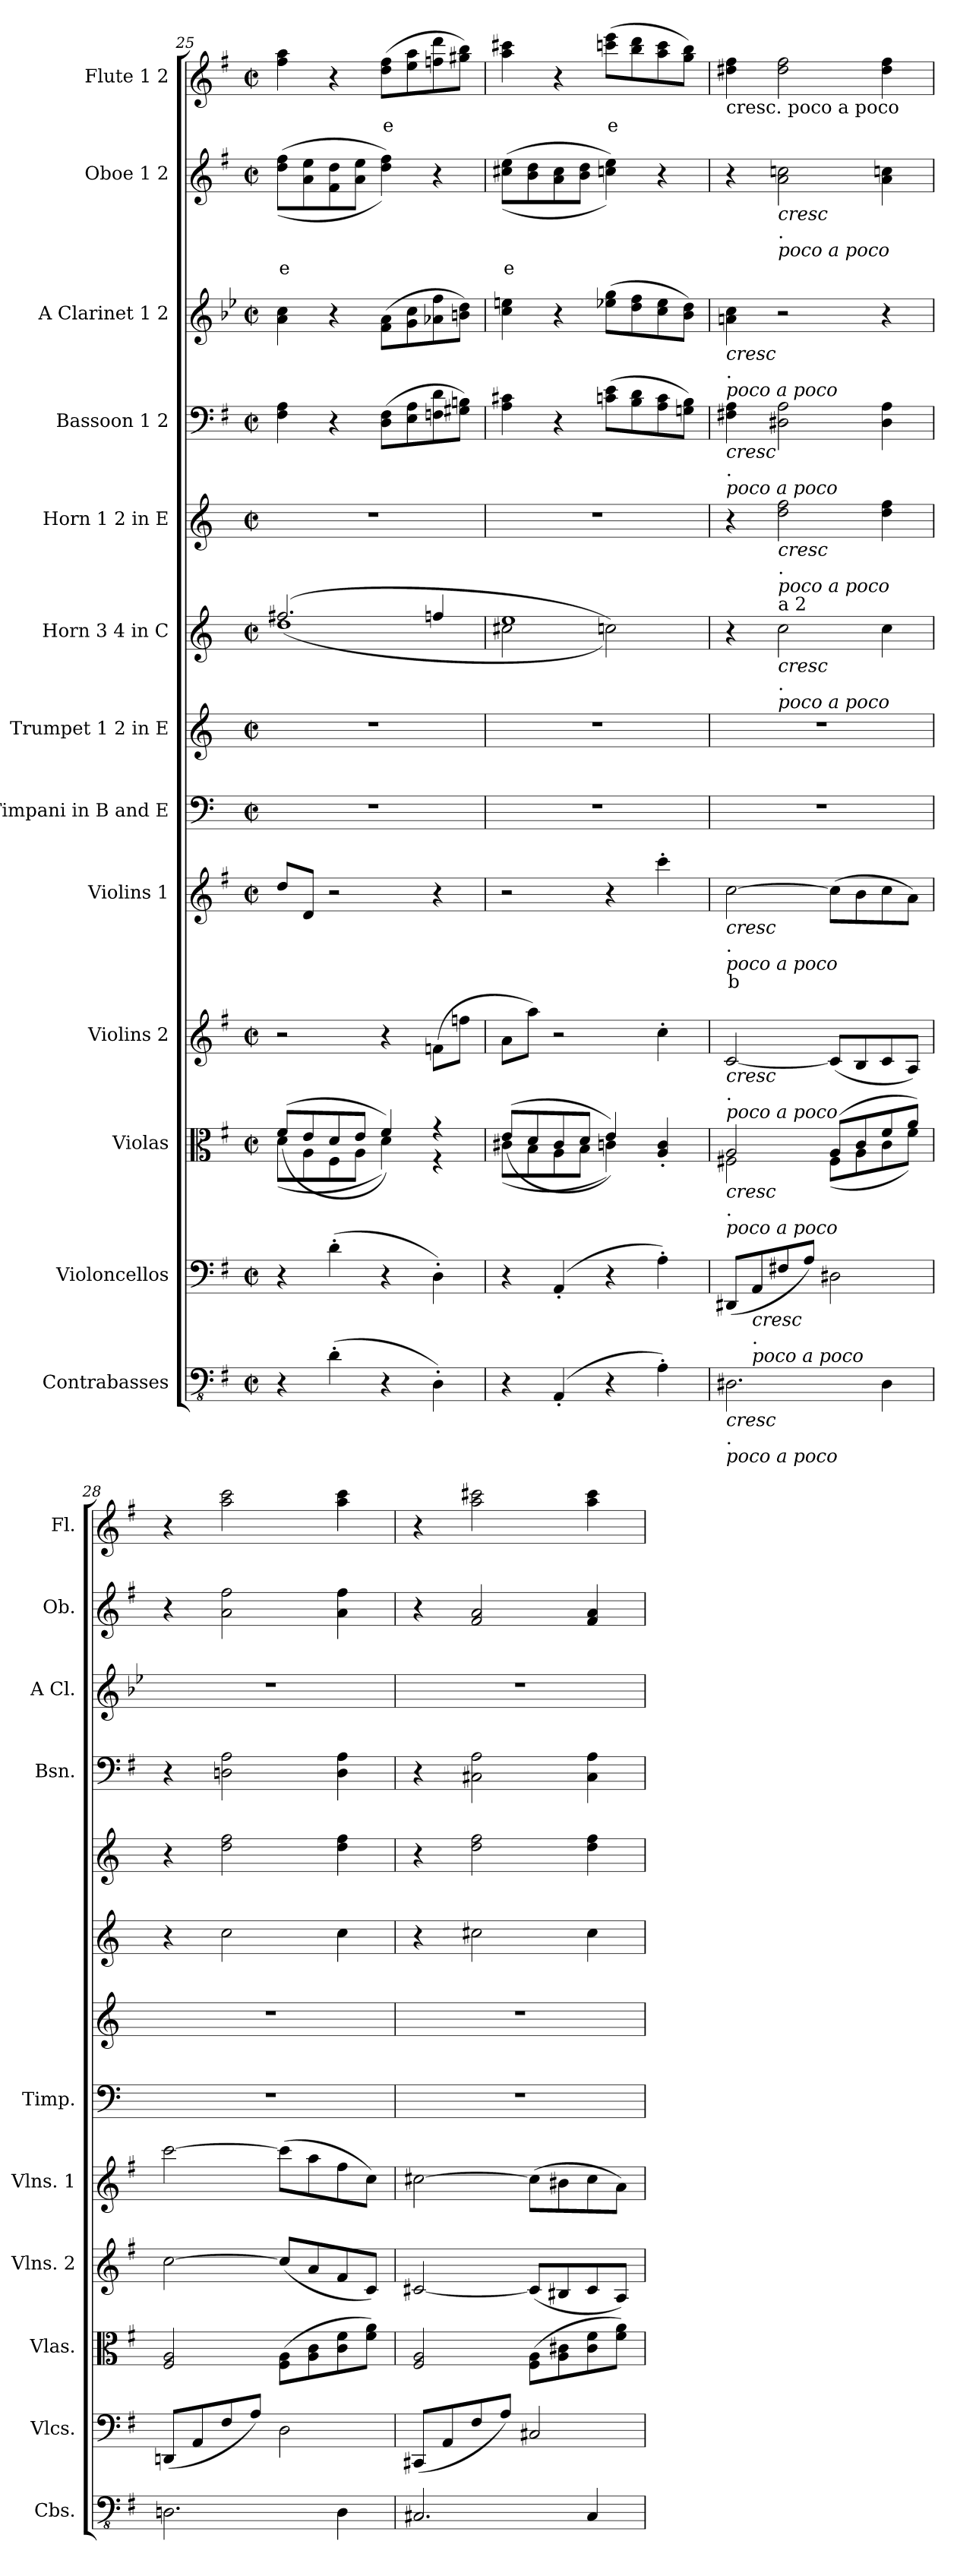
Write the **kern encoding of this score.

**kern	**kern	**kern	**kern	**kern	**text	**kern	**kern	**kern	**kern	**kern	**kern	**kern	**text	**kern	**text
*part13	*part12	*part11	*part10	*part9	*part9	*part8	*part7	*part6	*part5	*part4	*part3	*part2	*part2	*part1	*part1
*staff13	*staff12	*staff11	*staff10	*staff9	*staff9	*staff8	*staff7	*staff6	*staff5	*staff4	*staff3	*staff2	*staff2	*staff1	*staff1
*I"Contrabasses	*I"Violoncellos	*I"Violas	*I"Violins 2	*I"Violins 1	*	*I"Timpani in B and E	*I"Trumpet 1 2 in E	*I"Horn 3 4  in C	*I"Horn 1 2 in E	*I"Bassoon 1 2	*I"A Clarinet 1 2	*I"Oboe 1 2	*	*I"Flute 1 2	*
*I'Cbs.	*I'Vlcs.	*I'Vlas.	*I'Vlns. 2	*I'Vlns. 1	*	*I'Timp.	*	*	*	*I'Bsn.	*I'A Cl.	*I'Ob.	*	*I'Fl.	*
*clefFv4	*clefF4	*clefC3	*clefG2	*clefG2	*	*clefF4	*clefG2	*clefG2	*clefG2	*clefF4	*clefG2	*clefG2	*	*clefG2	*
*	*	*	*	*	*	*	*ITrd-2c-4	*ITrd7c12	*ITrd5c8	*	*ITrd2c3	*	*	*	*
*k[f#]	*k[f#]	*k[f#]	*k[f#]	*k[f#]	*	*k[]	*k[f#c#g#d#]	*k[]	*k[f#c#g#d#]	*k[f#]	*k[f#]	*k[f#]	*	*k[f#]	*
*M2/2	*M2/2	*M2/2	*M2/2	*M2/2	*	*M2/2	*M2/2	*M2/2	*M2/2	*M2/2	*M2/2	*M2/2	*	*M2/2	*
*met(c|)	*met(c|)	*met(c|)	*met(c|)	*met(c|)	*	*met(c|)	*met(c|)	*met(c|)	*met(c|)	*met(c|)	*met(c|)	*met(c|)	*	*met(c|)	*
=25	=25	=25	=25	=25	=25	=25	=25	=25	=25	=25	=25	=25	=25	=25	=25
*	*	*^	*	*	*	*	*	*^	*	*	*	*	*	*	*
!	!	!	!	!	!	!	!	!	!	!	!	!	!	!	!LO:LY:b:color=#FF0000	!	!
4r	4r	(>(>8f#/L	(<8d\L	2r	8dd/L	.	1r	1r	(>2.f#X/	(<1d	1r	4F#\ 4A\	4f#\ 4a\	(>(>8dd\ 8ff#\L	e	4ff#\ 4aa\	.
.	.	8e/	8A\	.	8d/J	.	.	.	.	.	.	.	.	8a\ 8ee\	.	.	.
(>4D'\	(>4d'\	8d/	8F#\	.	2r	.	.	.	.	.	.	4r	4r	8f#\ 8dd\	.	4r	.
.	.	8e/J	8A\J	.	.	.	.	.	.	.	.	.	.	8a\ 8ee\J	.	.	.
!	!	!	!	!	!	!	!	!	!	!	!	!	!	!	!	!	!LO:LY:b:color=#FF0000
4r	4r	4f#/))	4d\)	4r	.	.	.	.	.	.	.	(>8D\ 8F#\L	(>8d\ 8f#\L	4dd\ 4ff#\))	.	(>8dd\ 8ff#\L	e
.	.	.	.	.	.	.	.	.	.	.	.	8E\ 8A\	8e\ 8a\	.	.	8ee\ 8aa\	.
4DD'\)	4D'\)	4r	4r	(>8fn\L	4r	.	.	.	4fn/	.	.	8Fn\ 8d\	8fn\ 8dd\	4r	.	8ffn\ 8ddd\	.
.	.	.	.	8ffn\J	.	.	.	.	.	.	.	8G#X\ 8Bn\J)	8g#X\ 8b\J)	.	.	8gg#X\ 8bb\J)	.
=26	=26	=26	=26	=26	=26	=26	=26	=26	=26	=26	=26	=26	=26	=26	=26	=26	=26
!	!	!	!	!	!	!	!	!	!	!	!	!	!	!	!LO:LY:b:color=#FF0000	!	!
4r	4r	(>(>8e/L	(<8c#X\L	8a\L	2r	.	1r	1r	1e	2c#X\	1r	4A\ 4c#X\	4a\ 4cc#X\	(>(>8cc#X\ 8ee\L	e	4aa\ 4ccc#X\	.
.	.	8d/	8B\	8aa\J)	.	.	.	.	.	.	.	.	.	8b\ 8dd\	.	.	.
(>4AAA'/	(>4AA'/	8c#/	8A\	2r	.	.	.	.	.	.	.	4r	4r	8a\ 8cc#\	.	4r	.
.	.	8d/J	8B\J	.	.	.	.	.	.	.	.	.	.	8b\ 8dd\J	.	.	.
!	!	!	!	!	!	!	!	!	!	!	!	!	!	!	!	!	!LO:LY:b:color=#FF0000
4r	4r	4e/))	4cn\)	.	4r	.	.	.	.	2cn\))	.	(>8cn\ 8e\L	(>8ccn\ 8ee\L	4ccn\ 4ee\))	.	(>8cccn\ 8eee\L	e
.	.	.	.	.	.	.	.	.	.	.	.	8B\ 8d\	8b\ 8dd\	.	.	8bb\ 8ddd\	.
4AA'\)	4A'\)	4A/' 4c/'	4ryy	4cc'\	4ccc'\	.	.	.	.	.	.	8A\ 8c\	8a\ 8cc\	4r	.	8aa\ 8ccc\	.
.	.	.	.	.	.	.	.	.	.	.	.	8Gn\ 8B\J)	8g\ 8b\J)	.	.	8gg\ 8bb\J)	.
*	*	*	*	*	*	*	*	*	*v	*v	*	*	*	*	*	*	*
=27	=27	=27	=27	=27	=27	=27	=27	=27	=27	=27	=27	=27	=27	=27	=27	=27
!	!	!	!	!	!	!	!	!	!	!	!	!	!	!	!LO:TX:b:t=cresc. poco a poco	!
!	!	!	!	!	!	!	!	!	!	!	!	!LO:TX:b:i:t=cresc	!	!	!	!
!	!	!	!	!	!	!	!	!	!	!	!	!LO:TX:b:t=.	!	!	!	!
!	!	!	!	!	!	!	!	!	!	!	!	!LO:TX:b:i:t=poco a poco	!	!	!	!
!	!	!	!	!	!	!	!	!	!	!	!LO:TX:b:i:t=cresc	!	!	!	!	!
!	!	!	!	!	!	!	!	!	!	!	!LO:TX:b:t=.	!	!	!	!	!
!	!	!	!	!	!	!	!	!	!	!	!LO:TX:b:i:t=poco a poco	!	!	!	!	!
!	!	!	!	!	!LO:TX:b:i:t=cresc	!	!	!	!	!	!	!	!	!	!	!
!	!	!	!	!	!LO:TX:b:t=.	!	!	!	!	!	!	!	!	!	!	!
!	!	!	!	!	!LO:TX:b:i:t=poco a poco	!	!	!	!	!	!	!	!	!	!	!
!	!	!	!	!LO:TX:b:i:t=cresc	!	!	!	!	!	!	!	!	!	!	!	!
!	!	!	!	!LO:TX:b:t=.	!	!	!	!	!	!	!	!	!	!	!	!
!	!	!	!	!LO:TX:b:i:t=poco a poco	!	!	!	!	!	!	!	!	!	!	!	!
!	!	!LO:TX:b:i:t=cresc	!	!	!	!	!	!	!	!	!	!	!	!	!	!
!	!	!LO:TX:b:t=.	!	!	!	!	!	!	!	!	!	!	!	!	!	!
!	!	!LO:TX:b:i:t=poco a poco	!	!	!	!	!	!	!	!	!	!	!	!	!	!
!LO:TX:b:i:t=cresc	!	!	!	!	!	!	!	!	!	!	!	!	!	!	!	!
!LO:TX:b:t=.	!	!	!	!	!	!	!	!	!	!	!	!	!	!	!	!
!LO:TX:b:i:t=poco a poco	!	!	!	!	!	!	!	!	!	!	!	!	!	!	!	!
!	!	!	!	!	!	!LO:LY:b:color=#FF0000	!	!	!	!	!	!	!	!	!	!
2.DD#X\	(<8DD#X/L	2A/	2F#X\	[2c/	[2cc\	b	1r	1r	4r	4r	4F#X\ 4A\	4f#X\ 4a\	4r	.	4dd#X\ 4ff#\	.
!	!LO:TX:b:i:t=cresc	!	!	!	!	!	!	!	!	!	!	!	!	!	!	!
!	!LO:TX:b:t=.	!	!	!	!	!	!	!	!	!	!	!	!	!	!	!
!	!LO:TX:b:i:t=poco a poco	!	!	!	!	!	!	!	!	!	!	!	!	!	!	!
.	8AA/	.	.	.	.	.	.	.	.	.	.	.	.	.	.	.
!	!	!	!	!	!	!	!	!	!	!	!	!	!LO:TX:b:i:t=cresc	!	!	!
!	!	!	!	!	!	!	!	!	!	!	!	!	!LO:TX:b:t=.	!	!	!
!	!	!	!	!	!	!	!	!	!	!	!	!	!LO:TX:b:i:t=poco a poco	!	!	!
!	!	!	!	!	!	!	!	!	!	!LO:TX:b:i:t=cresc	!	!	!	!	!	!
!	!	!	!	!	!	!	!	!	!	!LO:TX:b:t=.	!	!	!	!	!	!
!	!	!	!	!	!	!	!	!	!	!LO:TX:b:i:t=poco a poco	!	!	!	!	!	!
!	!	!	!	!	!	!	!	!	!LO:TX:a:t=a 2	!	!	!	!	!	!	!
!	!	!	!	!	!	!	!	!	!LO:TX:b:i:t=cresc	!	!	!	!	!	!	!
!	!	!	!	!	!	!	!	!	!LO:TX:b:t=.	!	!	!	!	!	!	!
!	!	!	!	!	!	!	!	!	!LO:TX:b:i:t=poco a poco	!	!	!	!	!	!	!
.	8F#X/	.	.	.	.	.	.	.	2c\	2f#\ 2a\	2D#X\ 2A\	2r	2a\ 2ccn\	.	2dd#\ 2ff#\	.
.	8A/J)	.	.	.	.	.	.	.	.	.	.	.	.	.	.	.
.	2D#X\	(>8A/L	(<8F#\L	(<8c/L]	(>8cc\L]	.	.	.	.	.	.	.	.	.	.	.
.	.	8c/	8A\	8B/	8b\	.	.	.	.	.	.	.	.	.	.	.
4DD#\	.	8f#/	8c\	8c/	8cc\	.	.	.	4c\	4f#\ 4a\	4D#\ 4A\	4r	4a\ 4ccn\	.	4dd#\ 4ff#\	.
.	.	8a/J)	8f#\J)	8A/J)	8a\J)	.	.	.	.	.	.	.	.	.	.	.
*	*	*v	*v	*	*	*	*	*	*	*	*	*	*	*	*	*
=28	=28	=28	=28	=28	=28	=28	=28	=28	=28	=28	=28	=28	=28	=28	=28
2.DDn\	(<8DDn/L	2F#/ 2A/	[2cc\	[2ccc\	.	1r	1r	4r	4r	4r	1r	4r	.	4r	.
.	8AA/	.	.	.	.	.	.	.	.	.	.	.	.	.	.
.	8F#/	.	.	.	.	.	.	2c\	2f#\ 2a\	2Dn\ 2A\	.	2a\ 2ff#\	.	2aa\ 2ccc\	.
.	8A/J)	.	.	.	.	.	.	.	.	.	.	.	.	.	.
.	2D\	(>8F#\ 8A\L	(<8cc/L]	(>8ccc\L]	.	.	.	.	.	.	.	.	.	.	.
.	.	8A\ 8c\	8a/	8aa\	.	.	.	.	.	.	.	.	.	.	.
4DD\	.	8c\ 8f#\	8f#/	8ff#\	.	.	.	4c\	4f#\ 4a\	4D\ 4A\	.	4a\ 4ff#\	.	4aa\ 4ccc\	.
.	.	8f#\ 8a\J)	8c/J)	8cc\J)	.	.	.	.	.	.	.	.	.	.	.
=29	=29	=29	=29	=29	=29	=29	=29	=29	=29	=29	=29	=29	=29	=29	=29
2.CC#X/	(<8CC#X/L	2F#/ 2A/	[2c#X/	[2cc#X\	.	1r	1r	4r	4r	4r	1r	4r	.	4r	.
.	8AA/	.	.	.	.	.	.	.	.	.	.	.	.	.	.
.	8F#/	.	.	.	.	.	.	2c#X\	2f#\ 2a\	2C#X\ 2A\	.	2f#/ 2a/	.	2aa\ 2ccc#X\	.
.	8A/J)	.	.	.	.	.	.	.	.	.	.	.	.	.	.
.	2C#X/	(>8F#\ 8A\L	(<8c#/L]	(>8cc#\L]	.	.	.	.	.	.	.	.	.	.	.
.	.	8A\ 8c#X\	8B#X/	8b#X\	.	.	.	.	.	.	.	.	.	.	.
4CC#/	.	8c#\ 8f#\	8c#/	8cc#\	.	.	.	4c#\	4f#\ 4a\	4C#\ 4A\	.	4f#/ 4a/	.	4aa\ 4ccc#\	.
.	.	8f#\ 8a\J)	8A/J)	8a\J)	.	.	.	.	.	.	.	.	.	.	.
=	=	=	=	=	=	=	=	=	=	=	=	=	=	=	=
*-	*-	*-	*-	*-	*-	*-	*-	*-	*-	*-	*-	*-	*-	*-	*-
